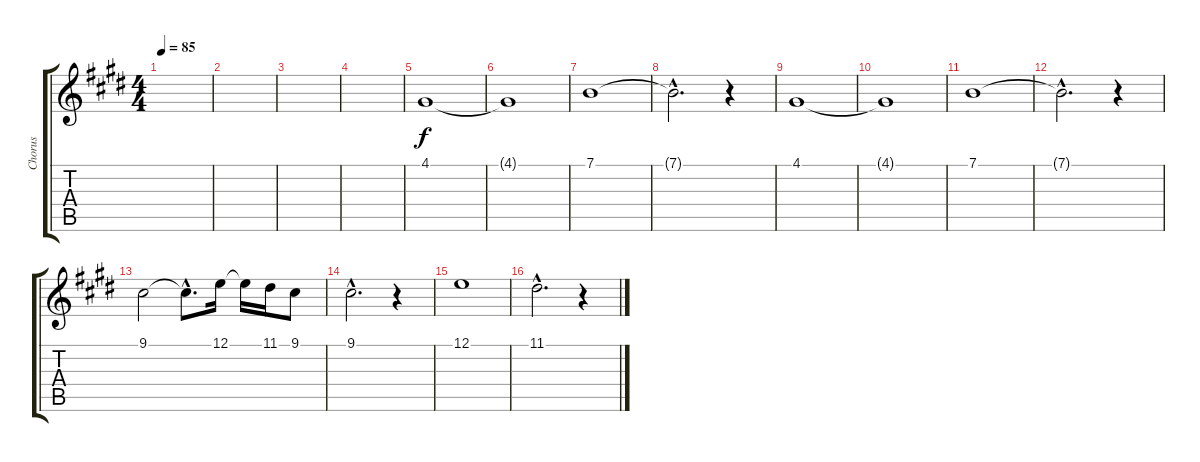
\track ("Chorus" "Chorus") {instrument choiraahs}
\staff {score tabs}
\tuning (E4 B3 G3 D3 A2 E2) {hide}
\ts (4 4)
\tempo 85
\clef g2
\ks e
|
|
|
|
4.1.1 |
4.1{t}.1 |
7.1.1 |
7.1{hac t}.2{d} r.4 |
4.1.1 |
4.1{t}.1 |
7.1.1 |
7.1{hac t}.2{d} r.4 |
9.1.2 9.1{hac t}.8{d} 12.1.16 12.1{t}.16 11.1.16 9.1.8 |
9.1{hac}.2{d} r.4 |
12.1.1 |
11.1{hac}.2{d} r.4
